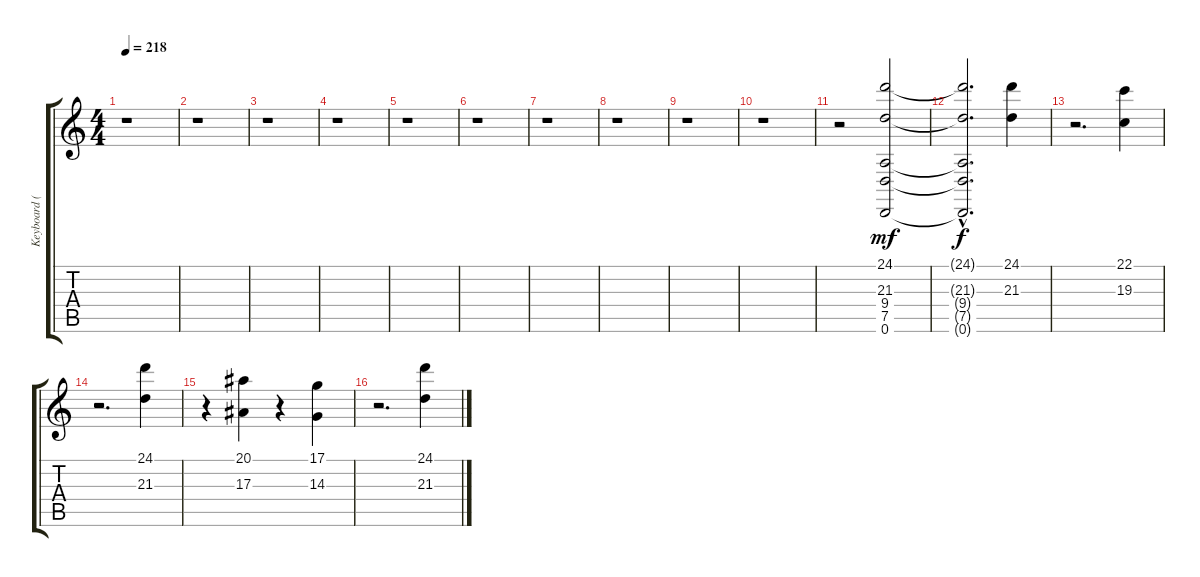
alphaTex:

\track ("Keyboard (Janne)" "Keyboard (") {instrument churchorgan}
\staff {score tabs}
\tuning (D4 A3 F3 C3 G2 D2) {hide}
\ts (4 4)
\tempo 218
\clef g2
\ks c
r.1{dy f} |
r.1 |
r.1 |
r.1 |
r.1 |
r.1 |
r.1 |
r.1 |
r.1 |
r.1 |
r.2 (24.1 21.3 9.4 7.5 0.6).2{dy mf volume 12 instrument orchestrahit} |
(24.1{hac t} 21.3{hac t} 9.4{hac t} 7.5{hac t} 0.6{hac t}).2{d dy f} (24.1 21.3).4{volume 14 instrument churchorgan} |
r.2{d} (22.1 19.3).4 |
r.2{d} (24.1 21.3).4 |
r.4 (20.1 17.3).4 r.4 (17.1 14.3).4 |
r.2{d} (24.1 21.3).4
